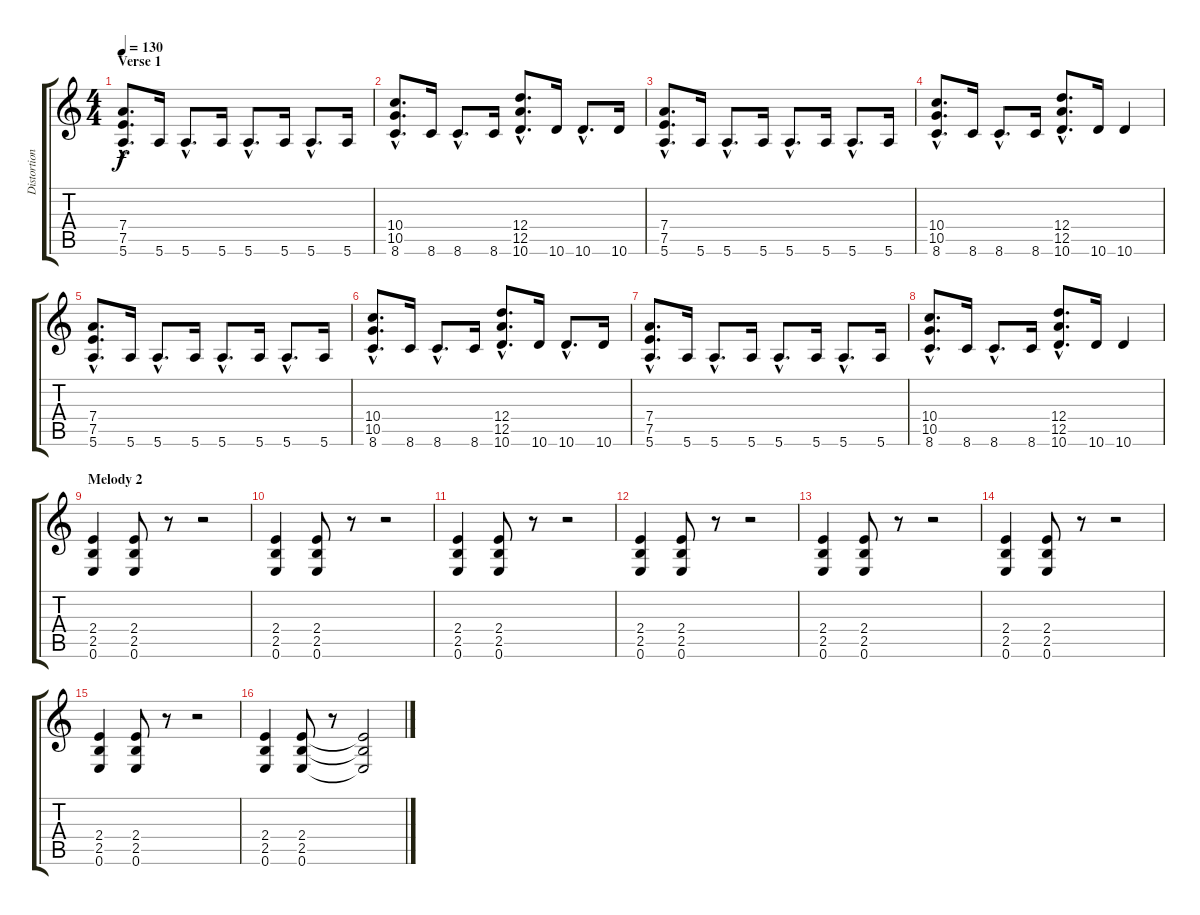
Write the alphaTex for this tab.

\track ("Distortion Guitar - Lead" "Distortion") {instrument distortionguitar}
\staff {score tabs}
\tuning (E4 B3 G3 D3 A2 E2) {hide}
\ts (4 4)
\section ("" "Verse 1")
\tempo 130
\clef g2
\ks c
(7.4{hac} 7.5{hac} 5.6{hac}).8{d dy f} 5.6.16 5.6{hac}.8{d} 5.6.16 5.6{hac}.8{d} 5.6.16 5.6{hac}.8{d} 5.6.16 |
(10.4{hac} 10.5{hac} 8.6{hac}).8{d} 8.6.16 8.6{hac}.8{d} 8.6.16 (12.4{hac} 12.5{hac} 10.6{hac}).8{d} 10.6.16 10.6{hac}.8{d} 10.6.16 |
(7.4{hac} 7.5{hac} 5.6{hac}).8{d} 5.6.16 5.6{hac}.8{d} 5.6.16 5.6{hac}.8{d} 5.6.16 5.6{hac}.8{d} 5.6.16 |
(10.4{hac} 10.5{hac} 8.6{hac}).8{d} 8.6.16 8.6{hac}.8{d} 8.6.16 (12.4{hac} 12.5{hac} 10.6{hac}).8{d} 10.6.16 10.6.4 |
(7.4{hac} 7.5{hac} 5.6{hac}).8{d} 5.6.16 5.6{hac}.8{d} 5.6.16 5.6{hac}.8{d} 5.6.16 5.6{hac}.8{d} 5.6.16 |
(10.4{hac} 10.5{hac} 8.6{hac}).8{d} 8.6.16 8.6{hac}.8{d} 8.6.16 (12.4{hac} 12.5{hac} 10.6{hac}).8{d} 10.6.16 10.6{hac}.8{d} 10.6.16 |
(7.4{hac} 7.5{hac} 5.6{hac}).8{d} 5.6.16 5.6{hac}.8{d} 5.6.16 5.6{hac}.8{d} 5.6.16 5.6{hac}.8{d} 5.6.16 |
(10.4{hac} 10.5{hac} 8.6{hac}).8{d} 8.6.16 8.6{hac}.8{d} 8.6.16 (12.4{hac} 12.5{hac} 10.6{hac}).8{d} 10.6.16 10.6.4 |
\section ("" "Melody 2")
(2.4 2.5 0.6).4 (2.4 2.5 0.6).8 r.8 r.2 |
(2.4 2.5 0.6).4 (2.4 2.5 0.6).8 r.8 r.2 |
(2.4 2.5 0.6).4 (2.4 2.5 0.6).8 r.8 r.2 |
(2.4 2.5 0.6).4 (2.4 2.5 0.6).8 r.8 r.2 |
(2.4 2.5 0.6).4 (2.4 2.5 0.6).8 r.8 r.2 |
(2.4 2.5 0.6).4 (2.4 2.5 0.6).8 r.8 r.2 |
(2.4 2.5 0.6).4 (2.4 2.5 0.6).8 r.8 r.2 |
(2.4 2.5 0.6).4 (2.4 2.5 0.6).8 r.8 (2.4{t} 2.5{t} 0.6{t}).2
